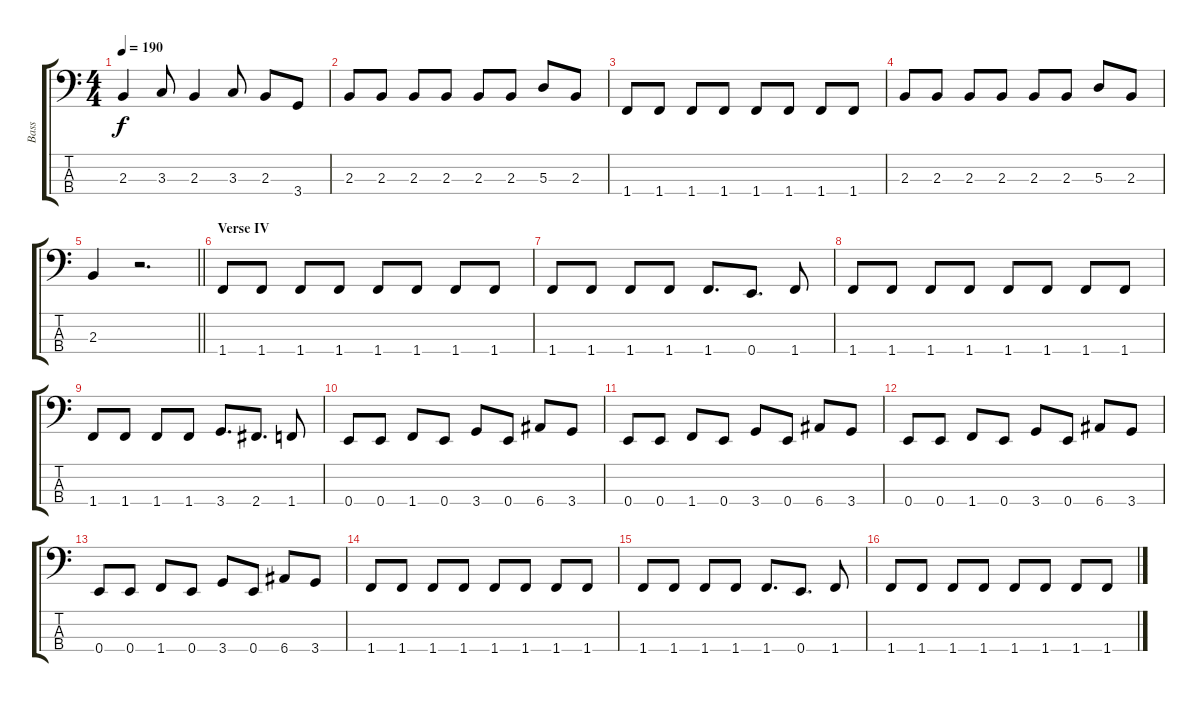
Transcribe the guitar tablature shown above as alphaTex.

\track ("Bass" "Bass") {instrument electricbasspick}
\staff {score tabs}
\tuning (G2 D2 A1 E1) {hide}
\ts (4 4)
\tempo 190
\clef f4
\ks c
2.3.4{dy f} 3.3.8 2.3.4 3.3.8 2.3.8 3.4.8 |
2.3.8 2.3.8 2.3.8 2.3.8 2.3.8 2.3.8 5.3.8 2.3.8 |
1.4.8 1.4.8 1.4.8 1.4.8 1.4.8 1.4.8 1.4.8 1.4.8 |
2.3.8 2.3.8 2.3.8 2.3.8 2.3.8 2.3.8 5.3.8 2.3.8 |
\barLineRight lightlight
2.3.4 r.2{d} |
\section ("" "Verse IV")
1.4.8 1.4.8 1.4.8 1.4.8 1.4.8 1.4.8 1.4.8 1.4.8 |
1.4.8 1.4.8 1.4.8 1.4.8 1.4.8{d} 0.4.8{d} 1.4.8 |
1.4.8 1.4.8 1.4.8 1.4.8 1.4.8 1.4.8 1.4.8 1.4.8 |
1.4.8 1.4.8 1.4.8 1.4.8 3.4.8{d} 2.4.8{d} 1.4.8 |
0.4.8 0.4.8 1.4.8 0.4.8 3.4.8 0.4.8 6.4.8 3.4.8 |
0.4.8 0.4.8 1.4.8 0.4.8 3.4.8 0.4.8 6.4.8 3.4.8 |
0.4.8 0.4.8 1.4.8 0.4.8 3.4.8 0.4.8 6.4.8 3.4.8 |
0.4.8 0.4.8 1.4.8 0.4.8 3.4.8 0.4.8 6.4.8 3.4.8 |
1.4.8 1.4.8 1.4.8 1.4.8 1.4.8 1.4.8 1.4.8 1.4.8 |
1.4.8 1.4.8 1.4.8 1.4.8 1.4.8{d} 0.4.8{d} 1.4.8 |
1.4.8 1.4.8 1.4.8 1.4.8 1.4.8 1.4.8 1.4.8 1.4.8
